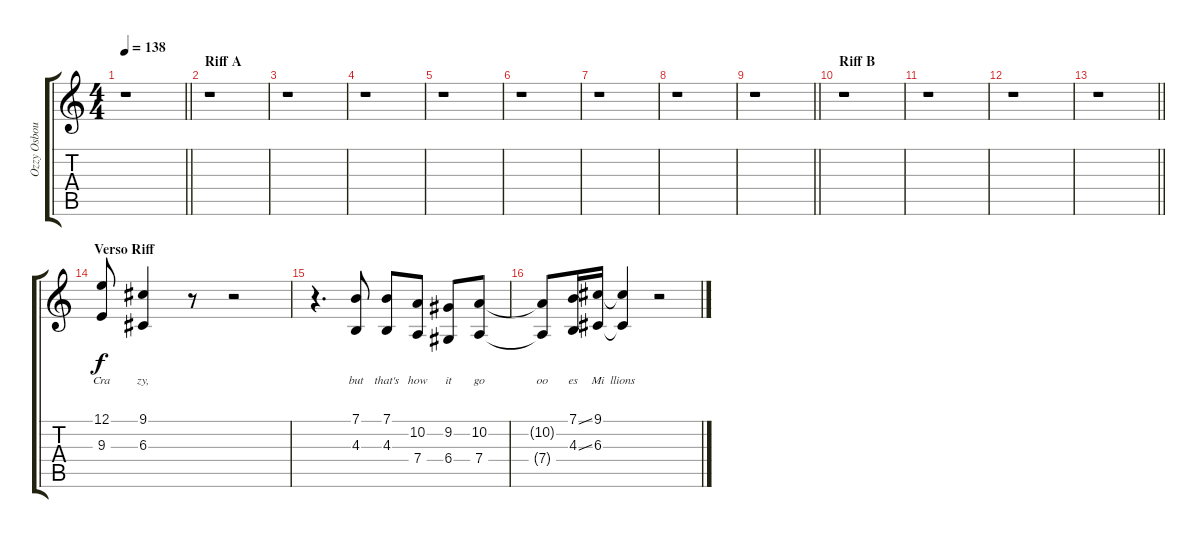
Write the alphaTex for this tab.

\track ("Ozzy Osbourne" "Ozzy Osbou") {instrument lead2sawtooth}
\staff {score tabs}
\tuning (E4 B3 G3 D3 A2 E2) {hide}
\ts (4 4)
\tempo 138
\clef g2
\barLineRight lightlight
\ks c
r.1{dy f} |
\section ("" "Riff A")
r.1 |
r.1 |
r.1 |
r.1 |
r.1 |
r.1 |
r.1 |
\barLineRight lightlight
r.1 |
\section ("" "Riff B")
r.1 |
r.1 |
r.1 |
\barLineRight lightlight
r.1 |
\section ("" "Verso Riff")
(12.1 9.3).8{lyrics (0 "Cra") lyrics (1 "") lyrics (2 "") lyrics (3 "") lyrics (4 "") volume 13 balance 8} (9.1 6.3).4{lyrics (0 "zy,") lyrics (1 "") lyrics (2 "") lyrics (3 "") lyrics (4 "")} r.8 r.2 |
r.4{d} (7.1 4.3).8{lyrics (0 "but") lyrics (1 "") lyrics (2 "") lyrics (3 "") lyrics (4 "")} (7.1 4.3).8{lyrics (0 "that's") lyrics (1 "") lyrics (2 "") lyrics (3 "") lyrics (4 "")} (10.2 7.4).8{lyrics (0 "how") lyrics (1 "") lyrics (2 "") lyrics (3 "") lyrics (4 "")} (9.2 6.4).8{lyrics (0 "it") lyrics (1 "") lyrics (2 "") lyrics (3 "") lyrics (4 "")} (10.2 7.4).8{lyrics (0 "go") lyrics (1 "") lyrics (2 "") lyrics (3 "") lyrics (4 "")} |
(10.2{t} 7.4{t}).8{lyrics (0 "oo") lyrics (1 "") lyrics (2 "") lyrics (3 "") lyrics (4 "")} (7.1{ss} 4.3{ss}).16{lyrics (0 "es") lyrics (1 "") lyrics (2 "") lyrics (3 "") lyrics (4 "")} (9.1 6.3).16{lyrics (0 "Mi") lyrics (1 "") lyrics (2 "") lyrics (3 "") lyrics (4 "")} (9.1{t} 6.3{t}).4{lyrics (0 "llions") lyrics (1 "") lyrics (2 "") lyrics (3 "") lyrics (4 "")} r.2
